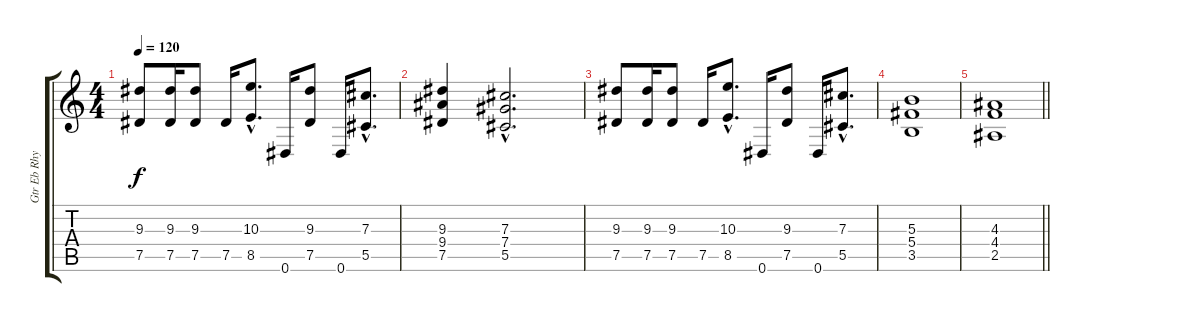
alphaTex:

\track ("Gtr Eb Rhy II" "Gtr Eb Rhy") {instrument distortionguitar}
\staff {score tabs}
\tuning (Eb4 Bb3 Gb3 Db3 Ab2 Eb2) {hide}
\ts (4 4)
\tempo 120
\clef g2
\ks c
(9.3 7.5).8{dy f} (9.3 7.5).16 (9.3 7.5).8 7.5.16 (10.3{hac} 8.5{hac}).8{d} 0.6.16 (9.3 7.5).8 0.6.16 (7.3{hac} 5.5{hac}).8{d} |
(9.3 9.4 7.5).4 (7.3{hac} 7.4{hac} 5.5{hac}).2{d} |
(9.3 7.5).8 (9.3 7.5).16 (9.3 7.5).8 7.5.16 (10.3{hac} 8.5{hac}).8{d} 0.6.16 (9.3 7.5).8 0.6.16 (7.3{hac} 5.5{hac}).8{d} |
(5.3 5.4 3.5).1 |
\barLineRight lightlight
(4.3 4.4 2.5).1
